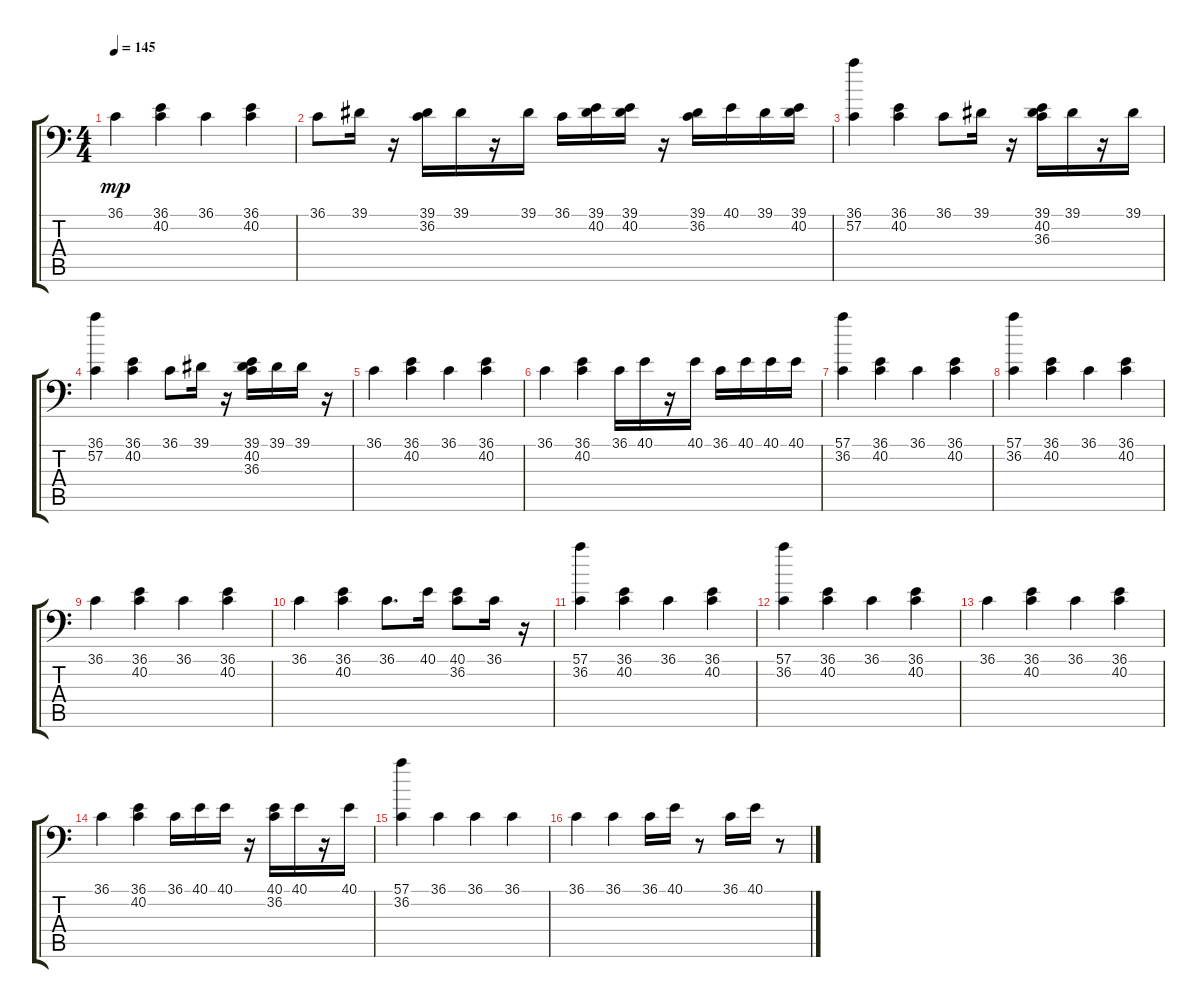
\track "" {instrument acousticgrandpiano}
\staff {score tabs}
\tuning (C-1 C-1 C-1 C-1 C-1 C-1) {hide}
\ts (4 4)
\tempo 145
\clef f4
\ks c
36.1.4{dy mp} (36.1 40.2).4 36.1.4 (36.1 40.2).4 |
36.1.8 39.1.16 r.16 (39.1 36.2).16 39.1.16 r.16 39.1.16 36.1.16 (39.1 40.2).16 (39.1 40.2).16 r.16 (39.1 36.2).16 40.1.16 39.1.16 (39.1 40.2).16 |
(36.1 57.2).4 (36.1 40.2).4 36.1.8 39.1.16 r.16 (39.1 40.2 36.3).16 39.1.16 r.16 39.1.16 |
(36.1 57.2).4 (36.1 40.2).4 36.1.8 39.1.16 r.16 (39.1 40.2 36.3).16 39.1.16 39.1.16 r.16 |
36.1.4 (36.1 40.2).4 36.1.4 (36.1 40.2).4 |
36.1.4 (36.1 40.2).4 36.1.16 40.1.16 r.16 40.1.16 36.1.16 40.1.16 40.1.16 40.1.16 |
(57.1 36.2).4 (36.1 40.2).4 36.1.4 (36.1 40.2).4 |
(57.1 36.2).4 (36.1 40.2).4 36.1.4 (36.1 40.2).4 |
36.1.4 (36.1 40.2).4 36.1.4 (36.1 40.2).4 |
36.1.4 (36.1 40.2).4 36.1.8{d} 40.1.16 (40.1 36.2).8 36.1.16 r.16 |
(57.1 36.2).4 (36.1 40.2).4 36.1.4 (36.1 40.2).4 |
(57.1 36.2).4 (36.1 40.2).4 36.1.4 (36.1 40.2).4 |
36.1.4 (36.1 40.2).4 36.1.4 (36.1 40.2).4 |
36.1.4 (36.1 40.2).4 36.1.16 40.1.16 40.1.16 r.16 (40.1 36.2).16 40.1.16 r.16 40.1.16 |
(57.1 36.2).4 36.1.4 36.1.4 36.1.4 |
36.1.4 36.1.4 36.1.16 40.1.16 r.8 36.1.16 40.1.16 r.8
